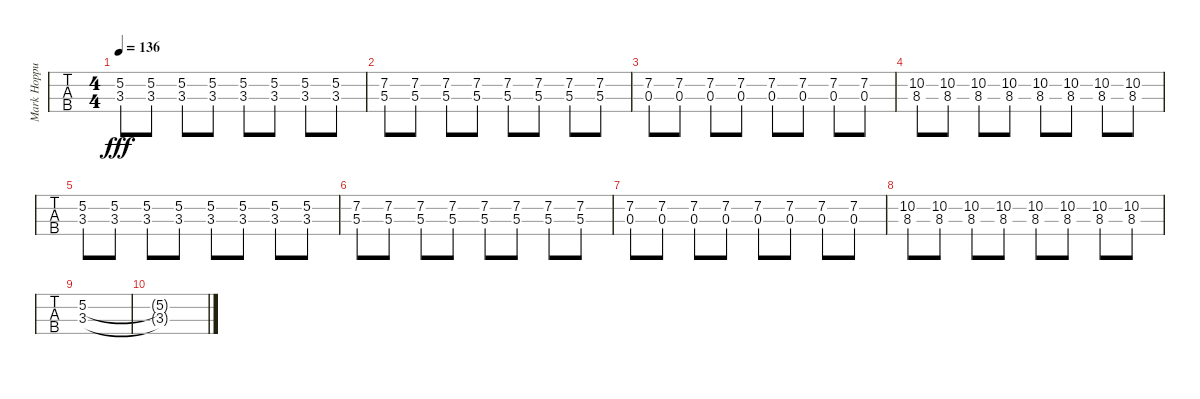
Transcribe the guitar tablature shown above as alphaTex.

\track ("Mark Hoppus - Bass" "Mark Hoppu") {instrument electricbassfinger}
\staff {tabs}
\tuning (G2 D2 A1 E1) {hide}
\ts (4 4)
\tempo 136
\clef f4
\ks c
(5.2 3.3).8{dy fff} (5.2 3.3).8 (5.2 3.3).8 (5.2 3.3).8 (5.2 3.3).8 (5.2 3.3).8 (5.2 3.3).8 (5.2 3.3).8 |
(7.2 5.3).8 (7.2 5.3).8 (7.2 5.3).8 (7.2 5.3).8 (7.2 5.3).8 (7.2 5.3).8 (7.2 5.3).8 (7.2 5.3).8 |
(7.2 0.3).8 (7.2 0.3).8 (7.2 0.3).8 (7.2 0.3).8 (7.2 0.3).8 (7.2 0.3).8 (7.2 0.3).8 (7.2 0.3).8 |
(10.2 8.3).8 (10.2 8.3).8 (10.2 8.3).8 (10.2 8.3).8 (10.2 8.3).8 (10.2 8.3).8 (10.2 8.3).8 (10.2 8.3).8 |
(5.2 3.3).8 (5.2 3.3).8 (5.2 3.3).8 (5.2 3.3).8 (5.2 3.3).8 (5.2 3.3).8 (5.2 3.3).8 (5.2 3.3).8 |
(7.2 5.3).8 (7.2 5.3).8 (7.2 5.3).8 (7.2 5.3).8 (7.2 5.3).8 (7.2 5.3).8 (7.2 5.3).8 (7.2 5.3).8 |
(7.2 0.3).8 (7.2 0.3).8 (7.2 0.3).8 (7.2 0.3).8 (7.2 0.3).8 (7.2 0.3).8 (7.2 0.3).8 (7.2 0.3).8 |
(10.2 8.3).8 (10.2 8.3).8 (10.2 8.3).8 (10.2 8.3).8 (10.2 8.3).8 (10.2 8.3).8 (10.2 8.3).8 (10.2 8.3).8 |
(5.2 3.3).1 |
(5.2{t} 3.3{t}).1
